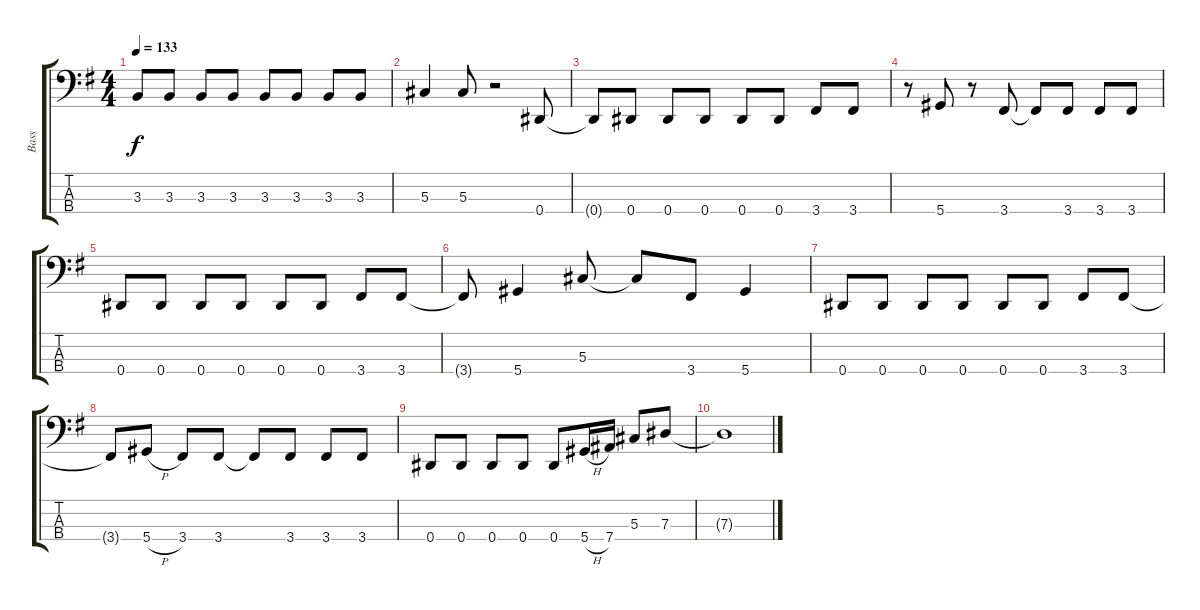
\track ("Bass" "Bass") {instrument electricbassfinger}
\staff {score tabs}
\tuning (Gb2 Db2 Ab1 Eb1) {hide}
\ts (4 4)
\tempo 133
\clef f4
\ks g
3.3.8{dy f} 3.3.8 3.3.8 3.3.8 3.3.8 3.3.8 3.3.8 3.3.8 |
5.3.4 5.3.8 r.2 0.4.8 |
0.4{t}.8 0.4.8 0.4.8 0.4.8 0.4.8 0.4.8 3.4.8 3.4.8 |
r.8 5.4.8 r.8 3.4.8 3.4{t}.8 3.4.8 3.4.8 3.4.8 |
0.4.8 0.4.8 0.4.8 0.4.8 0.4.8 0.4.8 3.4.8 3.4.8 |
3.4{t}.8 5.4.4 5.3.8 5.3{t}.8 3.4.8 5.4.4 |
0.4.8 0.4.8 0.4.8 0.4.8 0.4.8 0.4.8 3.4.8 3.4.8 |
3.4{t}.8 5.4{h}.8 3.4.8 3.4.8 3.4{t}.8 3.4.8 3.4.8 3.4.8 |
0.4.8 0.4.8 0.4.8 0.4.8 0.4.8 5.4{h}.16 7.4.16 5.3.8 7.3.8 |
7.3{t}.1
